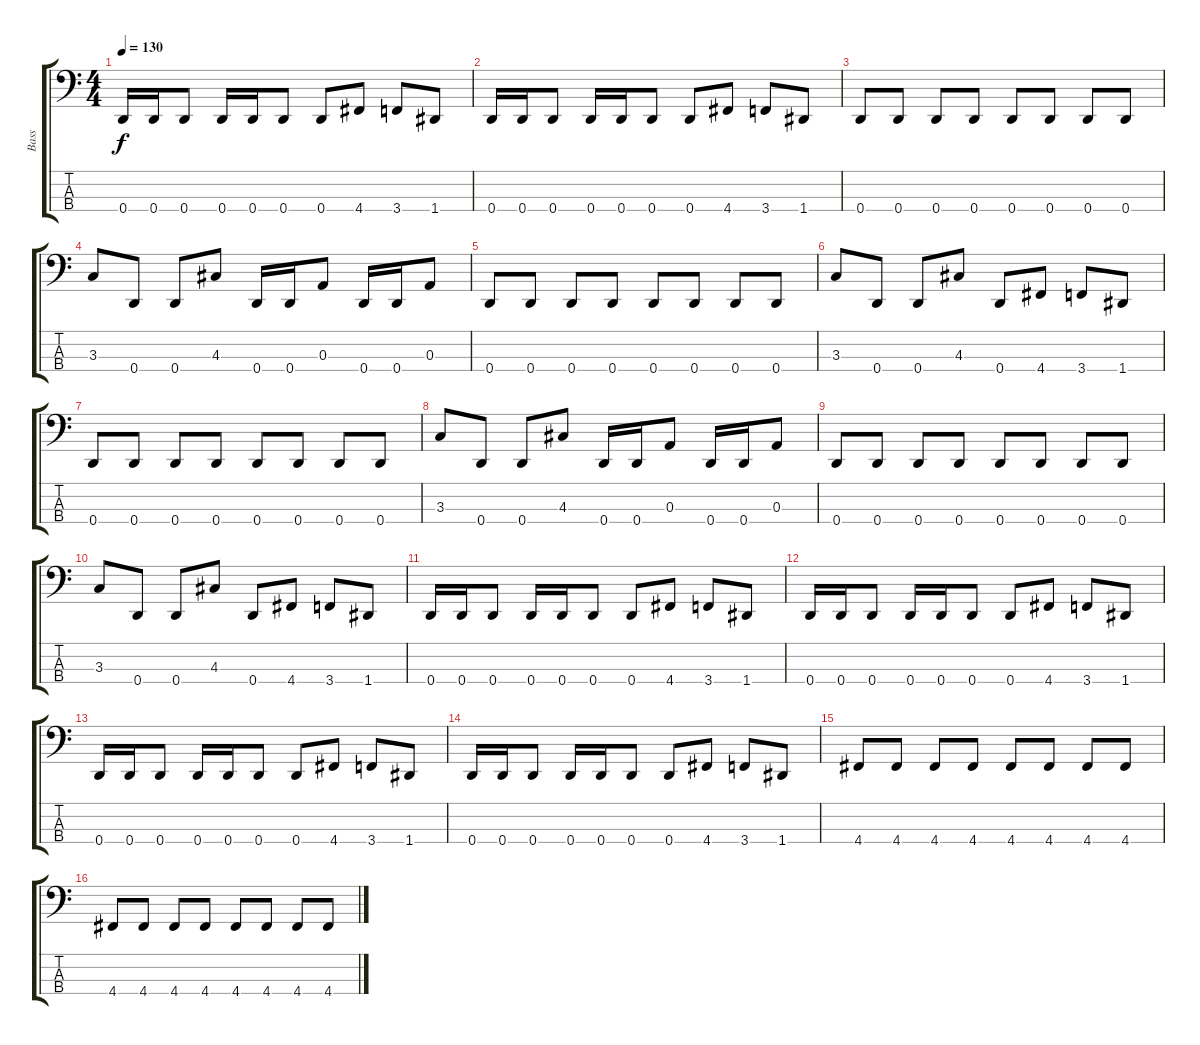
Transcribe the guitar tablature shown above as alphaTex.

\track ("Bass" "Bass") {instrument electricbasspick}
\staff {score tabs}
\tuning (G2 D2 A1 D1) {hide}
\ts (4 4)
\tempo 130
\clef f4
\ks c
0.4.16{dy f} 0.4.16 0.4.8 0.4.16 0.4.16 0.4.8 0.4.8 4.4.8 3.4.8 1.4.8 |
0.4.16 0.4.16 0.4.8 0.4.16 0.4.16 0.4.8 0.4.8 4.4.8 3.4.8 1.4.8 |
0.4.8 0.4.8 0.4.8 0.4.8 0.4.8 0.4.8 0.4.8 0.4.8 |
3.3.8 0.4.8 0.4.8 4.3.8 0.4.16 0.4.16 0.3.8 0.4.16 0.4.16 0.3.8 |
0.4.8 0.4.8 0.4.8 0.4.8 0.4.8 0.4.8 0.4.8 0.4.8 |
3.3.8 0.4.8 0.4.8 4.3.8 0.4.8 4.4.8 3.4.8 1.4.8 |
0.4.8 0.4.8 0.4.8 0.4.8 0.4.8 0.4.8 0.4.8 0.4.8 |
3.3.8 0.4.8 0.4.8 4.3.8 0.4.16 0.4.16 0.3.8 0.4.16 0.4.16 0.3.8 |
0.4.8 0.4.8 0.4.8 0.4.8 0.4.8 0.4.8 0.4.8 0.4.8 |
3.3.8 0.4.8 0.4.8 4.3.8 0.4.8 4.4.8 3.4.8 1.4.8 |
0.4.16 0.4.16 0.4.8 0.4.16 0.4.16 0.4.8 0.4.8 4.4.8 3.4.8 1.4.8 |
0.4.16 0.4.16 0.4.8 0.4.16 0.4.16 0.4.8 0.4.8 4.4.8 3.4.8 1.4.8 |
0.4.16 0.4.16 0.4.8 0.4.16 0.4.16 0.4.8 0.4.8 4.4.8 3.4.8 1.4.8 |
0.4.16 0.4.16 0.4.8 0.4.16 0.4.16 0.4.8 0.4.8 4.4.8 3.4.8 1.4.8 |
4.4.8 4.4.8 4.4.8 4.4.8 4.4.8 4.4.8 4.4.8 4.4.8 |
4.4.8 4.4.8 4.4.8 4.4.8 4.4.8 4.4.8 4.4.8 4.4.8
